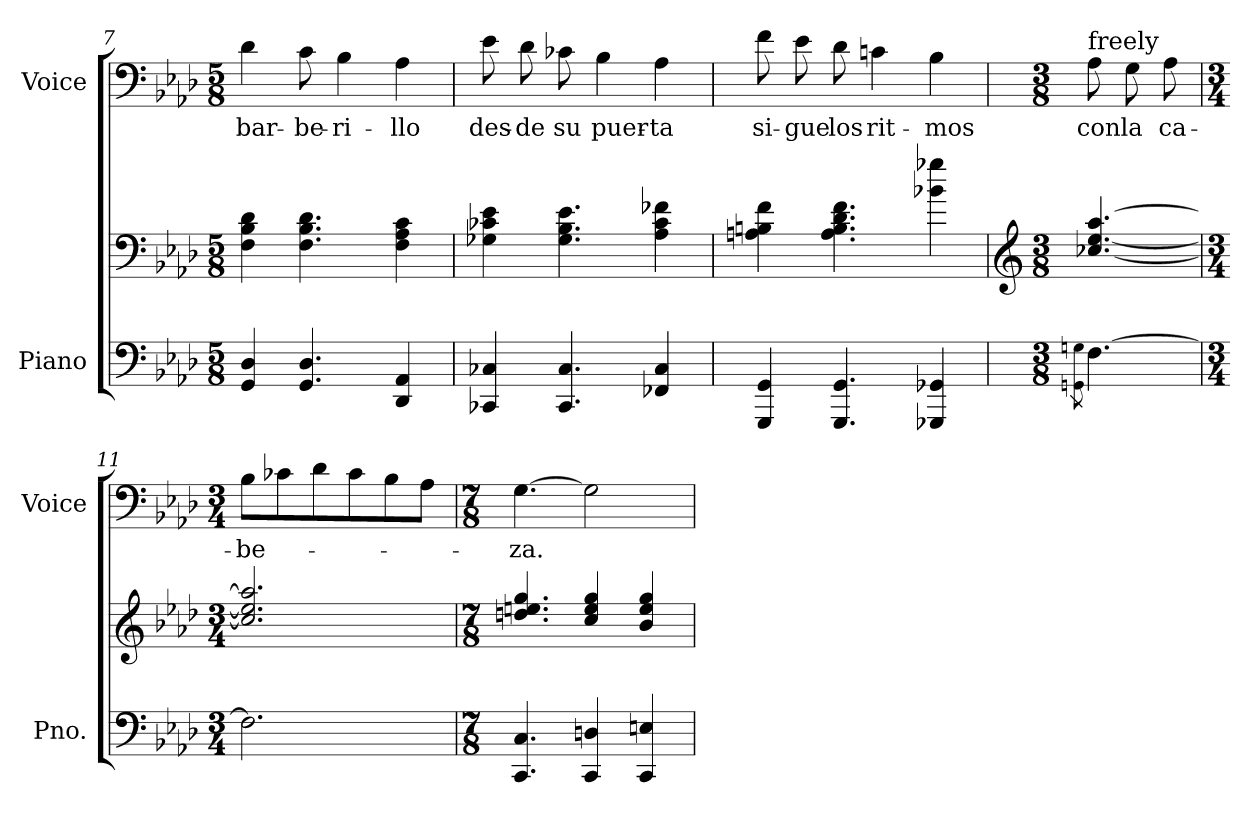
**kern	**kern	**kern	**text
*part2	*part2	*part1	*part1
*staff3	*staff2	*staff1	*staff1
*I"Piano	*	*I"Voice	*
*I'Pno.	*	*I'Voice	*
*clefF4	*clefF4	*clefF4	*
*k[b-e-a-d-]	*k[b-e-a-d-]	*k[b-e-a-d-]	*
*A-:	*A-:	*A-:	*
*M5/8+2/8	*M5/8+2/8	*M5/8+2/8	*
=7	=7	=7	=7
!	!	!	!LO:LY:b:color=#000000
4GGi/ 4D-i	4Fi\ 4B-i 4d-i	4d-i\	bar-
!	!	!	!LO:LY:b:color=#000000
4.GGi/ 4.D-i	4.Fi\ 4.B-i 4.d-i	8ci\	-be-
!	!	!	!LO:LY:b:color=#000000
.	.	4B-i\	-ri-
!	!	!	!LO:LY:b:color=#000000
4DD-i/ 4AA-i	4Fi\ 4A-i 4ci	4A-i\	-llo
=8	=8	=8	=8
!	!	!	!LO:LY:b:color=#000000
4CC-Xi/ 4C-Xi	4G-Xi\ 4c-Xi 4e-i	8e-i\	des-
!	!	!	!LO:LY:b:color=#000000
.	.	8d-i\	-de
!	!	!	!LO:LY:b:color=#000000
4.CC-i/ 4.C-i	4.G-i\ 4.B-i 4.e-i	8c-Xi\	su
!	!	!	!LO:LY:b:color=#000000
.	.	4B-i\	puer-
!	!	!	!LO:LY:b:color=#000000
4FF-Xi/ 4C-i	4A-i\ 4c-i 4f-Xi	4A-i\	-ta
!!LO:LB:g=z
=9	=9	=9	=9
!	!	!	!LO:LY:b:color=#000000
4GGGi/ 4GGi	4Ani\ 4Bni 4fi	8fi\	si-
!	!	!	!LO:LY:b:color=#000000
.	.	8e-i\	-gue
*X8ba	*	*	*
!	!	!	!LO:LY:b:color=#000000
4.GGGi/ 4.GGi	4.Ai\ 4.Bi 4.d-i 4.fi	8d-i\	los
!	!	!	!LO:LY:b:color=#000000
.	.	4cni\	rit-
*	*8ba	*	*
!	!	!	!LO:LY:b:color=#000000
4GGG-Xi/ 4GG-Xi	4B-Xi\ 4g-Xi	4B-i\	-mos
=10	=10	=10	=10
*	*clefG2	*	*
*M3/8	*M3/8	*M3/8	*
8qGGni\ 8qGni	.	.	.
!	!	!LO:TX:a:t=freely	!
!	!	!	!LO:LY:b:color=#000000
[>4.Fi\	[<4.c-Xi/ [<4.e-i [>4.a-i	8A-i\	con
!	!	!	!LO:LY:b:color=#000000
.	.	8Gi\	la
!	!	!	!LO:LY:b:color=#000000
.	.	8A-i\	ca-
=11	=11	=11	=11
*M3/4	*M3/4	*M3/4	*
!	!	!	!LO:LY:b:color=#000000
2.Fi\]	2.c-i/] 2.e-i] 2.a-i]	8B-i\L	-be-
.	.	8c-Xi\	.
.	.	8d-i\	.
.	.	8c-i\	.
.	.	8B-i\	.
.	.	8A-i\J	.
=12	=12	=12	=12
*M7/8	*M7/8	*M7/8	*
!	!	!	!LO:LY:b:color=#000000
4.CCi/ 4.Ci	4.dni/ 4.eni 4.gi	[>4.Gi\	-za.
4CCi/ 4Dni	4ci/ 4ei 4gi	2Gi\]	.
4CCi/ 4Eni	4B-i/ 4ei 4gi	.	.
=	=	=	=
*-	*-	*-	*-
